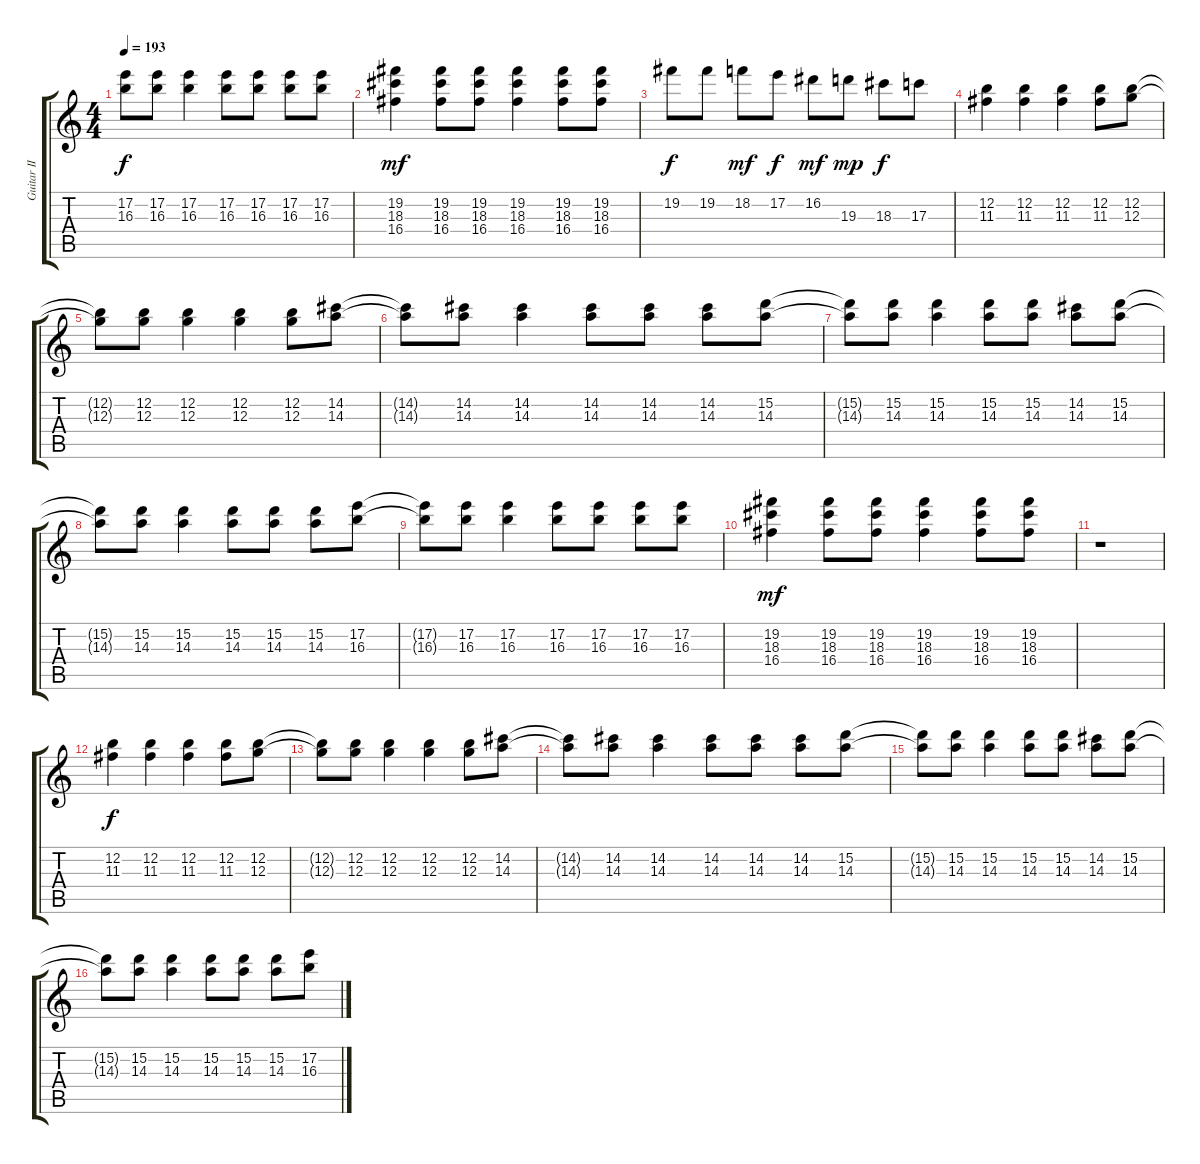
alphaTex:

\track ("Guitar II" "Guitar II") {instrument distortionguitar}
\staff {score tabs}
\tuning (E4 B3 G3 D3 A2 E2) {hide}
\ts (4 4)
\tempo 193
\clef g2
\ks c
(17.2{t} 16.3{t}).8{dy f} (17.2 16.3).8 (17.2 16.3).4 (17.2 16.3).8 (17.2 16.3).8 (17.2 16.3).8 (17.2 16.3).8 |
(19.2 18.3 16.4).4{dy mf} (19.2 18.3 16.4).8 (19.2 18.3 16.4).8 (19.2 18.3 16.4).4 (19.2 18.3 16.4).8 (19.2 18.3 16.4).8 |
19.2.8{dy f} 19.2.8 18.2.8{dy mf} 17.2.8{dy f} 16.2.8{dy mf} 19.3.8{dy mp} 18.3.8{dy f} 17.3.8 |
(12.2 11.3).4 (12.2 11.3).4 (12.2 11.3).4 (12.2 11.3).8 (12.2 12.3).8 |
(12.2{t} 12.3{t}).8 (12.2 12.3).8 (12.2 12.3).4 (12.2 12.3).4 (12.2 12.3).8 (14.2 14.3).8 |
(14.2{t} 14.3{t}).8 (14.2 14.3).8 (14.2 14.3).4 (14.2 14.3).8 (14.2 14.3).8 (14.2 14.3).8 (15.2 14.3).8 |
(15.2{t} 14.3{t}).8 (15.2 14.3).8 (15.2 14.3).4 (15.2 14.3).8 (15.2 14.3).8 (14.2 14.3).8 (15.2 14.3).8 |
(15.2{t} 14.3{t}).8 (15.2 14.3).8 (15.2 14.3).4 (15.2 14.3).8 (15.2 14.3).8 (15.2 14.3).8 (17.2 16.3).8 |
(17.2{t} 16.3{t}).8 (17.2 16.3).8 (17.2 16.3).4 (17.2 16.3).8 (17.2 16.3).8 (17.2 16.3).8 (17.2 16.3).8 |
(19.2 18.3 16.4).4{dy mf} (19.2 18.3 16.4).8 (19.2 18.3 16.4).8 (19.2 18.3 16.4).4 (19.2 18.3 16.4).8 (19.2 18.3 16.4).8 |
r.1 |
(12.2 11.3).4{dy f} (12.2 11.3).4 (12.2 11.3).4 (12.2 11.3).8 (12.2 12.3).8 |
(12.2{t} 12.3{t}).8 (12.2 12.3).8 (12.2 12.3).4 (12.2 12.3).4 (12.2 12.3).8 (14.2 14.3).8 |
(14.2{t} 14.3{t}).8 (14.2 14.3).8 (14.2 14.3).4 (14.2 14.3).8 (14.2 14.3).8 (14.2 14.3).8 (15.2 14.3).8 |
(15.2{t} 14.3{t}).8 (15.2 14.3).8 (15.2 14.3).4 (15.2 14.3).8 (15.2 14.3).8 (14.2 14.3).8 (15.2 14.3).8 |
(15.2{t} 14.3{t}).8 (15.2 14.3).8 (15.2 14.3).4 (15.2 14.3).8 (15.2 14.3).8 (15.2 14.3).8 (17.2 16.3).8
